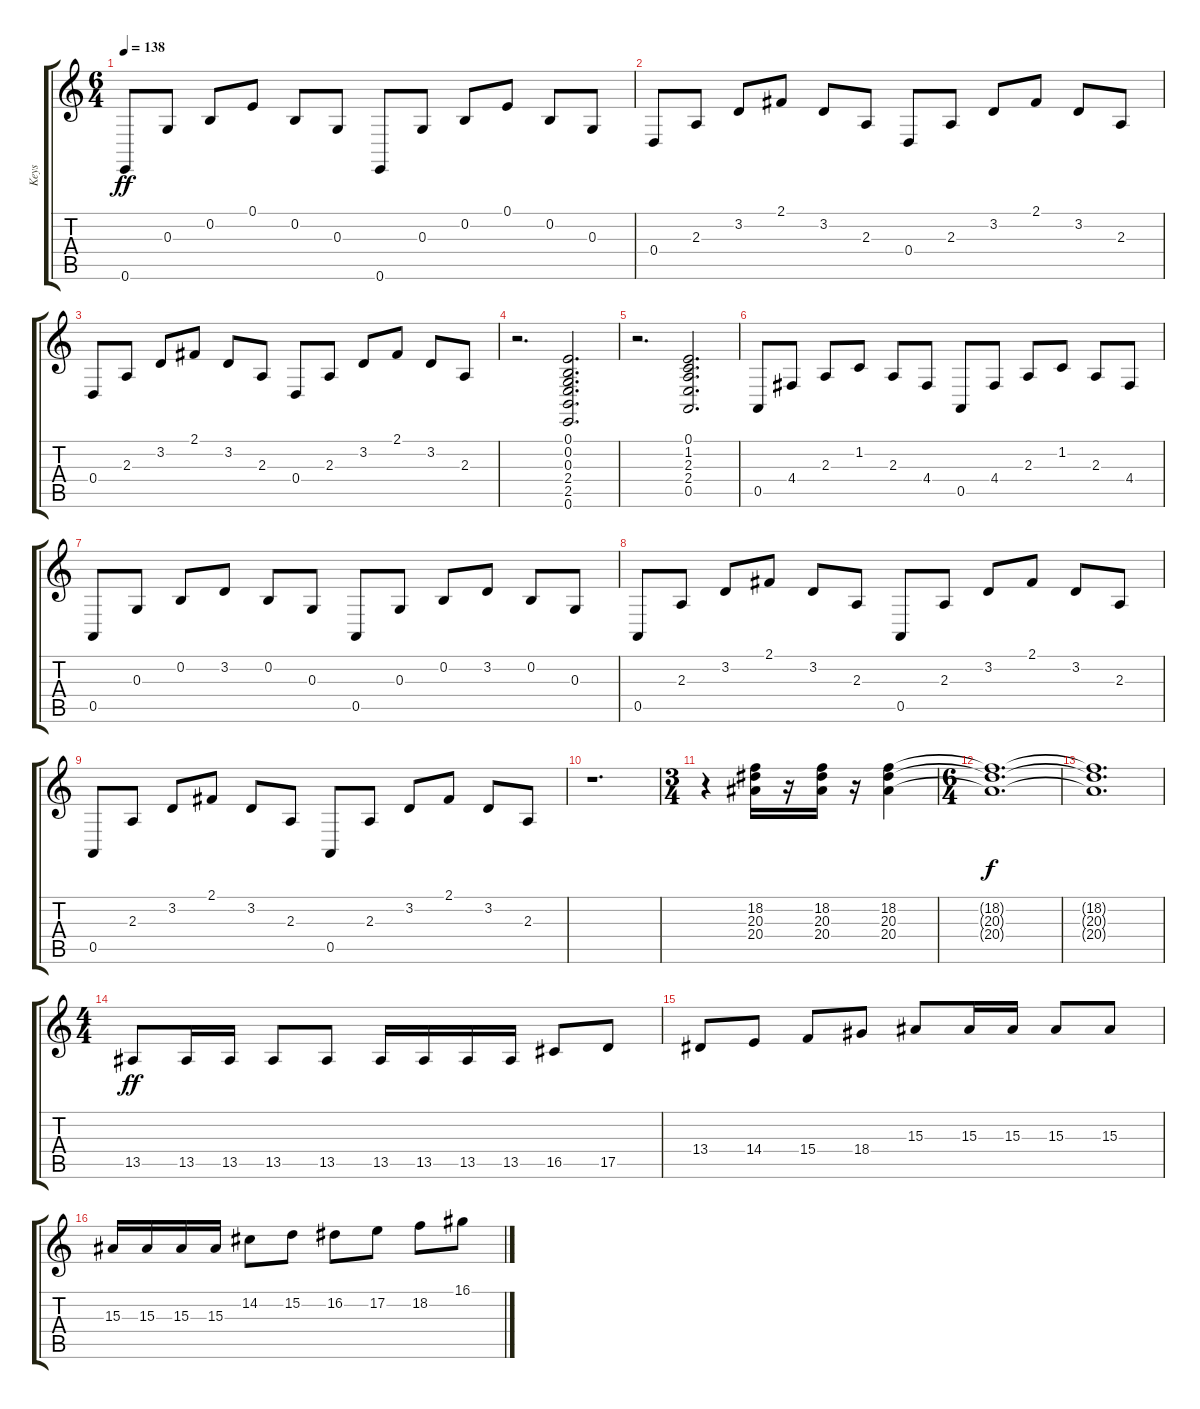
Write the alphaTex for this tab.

\track ("Keys" "Keys") {instrument rockorgan}
\staff {score tabs}
\tuning (E4 B3 G3 D3 A2 E2) {hide}
\ts (6 4)
\tempo 138
\clef g2
\ks c
0.6.8{dy ff} 0.3.8 0.2.8 0.1.8 0.2.8 0.3.8 0.6.8 0.3.8 0.2.8 0.1.8 0.2.8 0.3.8 |
0.4.8 2.3.8 3.2.8 2.1.8 3.2.8 2.3.8 0.4.8 2.3.8 3.2.8 2.1.8 3.2.8 2.3.8 |
0.4.8 2.3.8 3.2.8 2.1.8 3.2.8 2.3.8 0.4.8 2.3.8 3.2.8 2.1.8 3.2.8 2.3.8 |
r.2{d} (0.1 0.2 0.3 2.4 2.5 0.6).2{d} |
r.2{d} (0.1 1.2 2.3 2.4 0.5).2{d} |
0.5.8 4.4.8 2.3.8 1.2.8 2.3.8 4.4.8 0.5.8 4.4.8 2.3.8 1.2.8 2.3.8 4.4.8 |
0.5.8 0.3.8 0.2.8 3.2.8 0.2.8 0.3.8 0.5.8 0.3.8 0.2.8 3.2.8 0.2.8 0.3.8 |
0.5.8 2.3.8 3.2.8 2.1.8 3.2.8 2.3.8 0.5.8 2.3.8 3.2.8 2.1.8 3.2.8 2.3.8 |
0.5.8 2.3.8 3.2.8 2.1.8 3.2.8 2.3.8 0.5.8 2.3.8 3.2.8 2.1.8 3.2.8 2.3.8 |
r.1{d} |
\ts (3 4)
r.4 (18.2 20.3 20.4).16{volume 16 instrument electricguitarclean} r.16 (18.2 20.3 20.4).16 r.16 (18.2 20.3 20.4).4 |
\ts (6 4)
(18.2{t} 20.3{t} 20.4{t}).1{d dy f} |
(18.2{t} 20.3{t} 20.4{t}).1{d} |
\ts (4 4)
13.5.8{dy ff instrument rockorgan} 13.5.16 13.5.16 13.5.8 13.5.8 13.5.16 13.5.16 13.5.16 13.5.16 16.5.8 17.5.8 |
13.4.8 14.4.8 15.4.8 18.4.8 15.3.8 15.3.16 15.3.16 15.3.8 15.3.8 |
15.3.16 15.3.16 15.3.16 15.3.16 14.2.8 15.2.8 16.2.8 17.2.8 18.2.8 16.1.8
